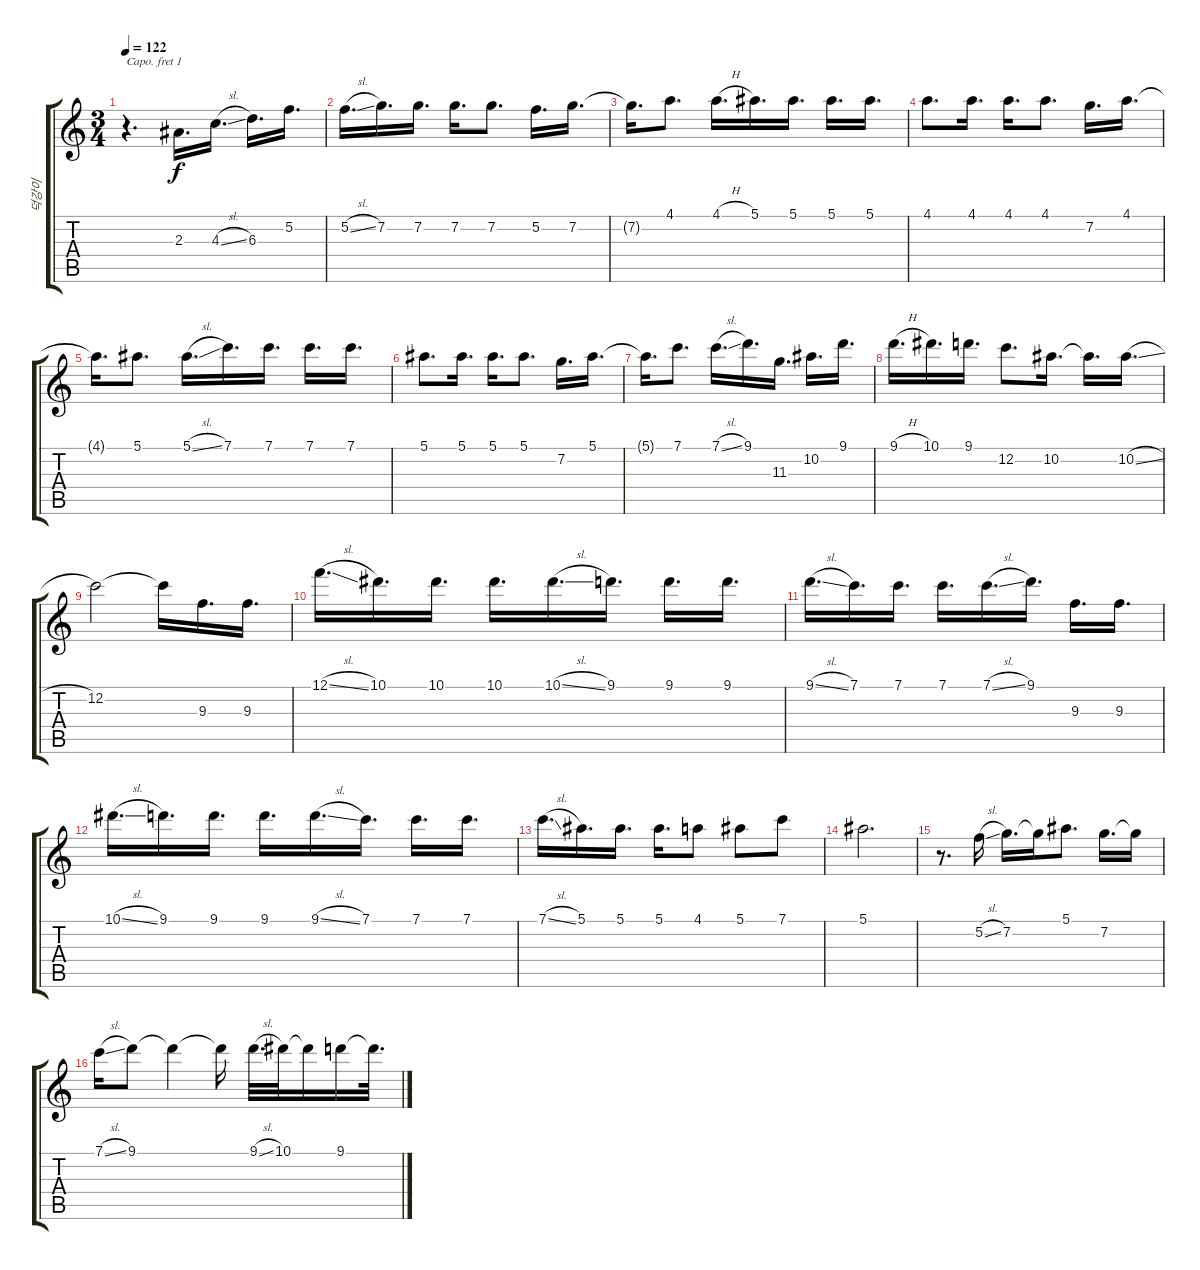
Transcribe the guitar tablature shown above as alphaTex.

\track ("덕강이" "덕강이") {instrument acousticguitarsteel}
\staff {score tabs}
\capo 1
\tuning (E4 B3 G3 D3 A2 E2) {hide}
\ts (3 4)
\tempo 122
\clef g2
\ks c
r.4{d dy f} 2.3.16{d} 4.3{sl}.16{d} 6.3.16{d} 5.2.16{d} |
5.2{sl}.16{d} 7.2.16{d} 7.2.16{d} 7.2.16{d} 7.2.8{d} 5.2.16{d} 7.2.16{d} |
7.2{t}.16{d} 4.1.8{d} 4.1{h}.16{d} 5.1.16{d} 5.1.16{d} 5.1.16{d} 5.1.16{d} |
4.1.8{d} 4.1.16{d} 4.1.16{d} 4.1.8{d} 7.2.16{d} 4.1.16{d} |
4.1{t}.16{d} 5.1.8{d} 5.1{sl}.16{d} 7.1.16{d} 7.1.16{d} 7.1.16{d} 7.1.16{d} |
5.1.8{d} 5.1.16{d} 5.1.16{d} 5.1.8{d} 7.2.16{d} 5.1.16{d} |
5.1{t}.16{d} 7.1.8{d} 7.1{sl}.16{d} 9.1.16{d} 11.3.16{d} 10.2.16{d} 9.1.16{d} |
9.1{h}.16{d} 10.1.16{d} 9.1.16{d} 12.2.8{d} 10.2.16{d} 10.2{t}.16{d} 10.2{sl}.16{d} |
12.2.2 12.2{t}.16 9.3.16{d} 9.3.16{d} |
12.1{sl}.16{d} 10.1.16{d} 10.1.16{d} 10.1.16{d} 10.1{sl}.16{d} 9.1.16{d} 9.1.16{d} 9.1.16{d} |
9.1{sl}.16{d} 7.1.16{d} 7.1.16{d} 7.1.16{d} 7.1{sl}.16{d} 9.1.16{d} 9.3.16{d} 9.3.16{d} |
10.1{sl}.16{d} 9.1.16{d} 9.1.16{d} 9.1.16{d} 9.1{sl}.16{d} 7.1.16{d} 7.1.16{d} 7.1.16{d} |
7.1{sl}.16{d} 5.1.16{d} 5.1.16{d} 5.1.16{d} 4.1.8 5.1.8 7.1.8 |
5.1.2{d} |
r.8{d} 5.2{sl}.16 7.2.16{d} 7.2{t}.16 5.1.8{d} 7.2.16{d} 7.2{t}.16 |
7.1{sl}.16 9.1.8 9.1{t}.4 9.1{t}.16 9.1{sl}.32{d} 10.1.32 10.1{t}.16 9.1.16 9.1{t}.32{d}
